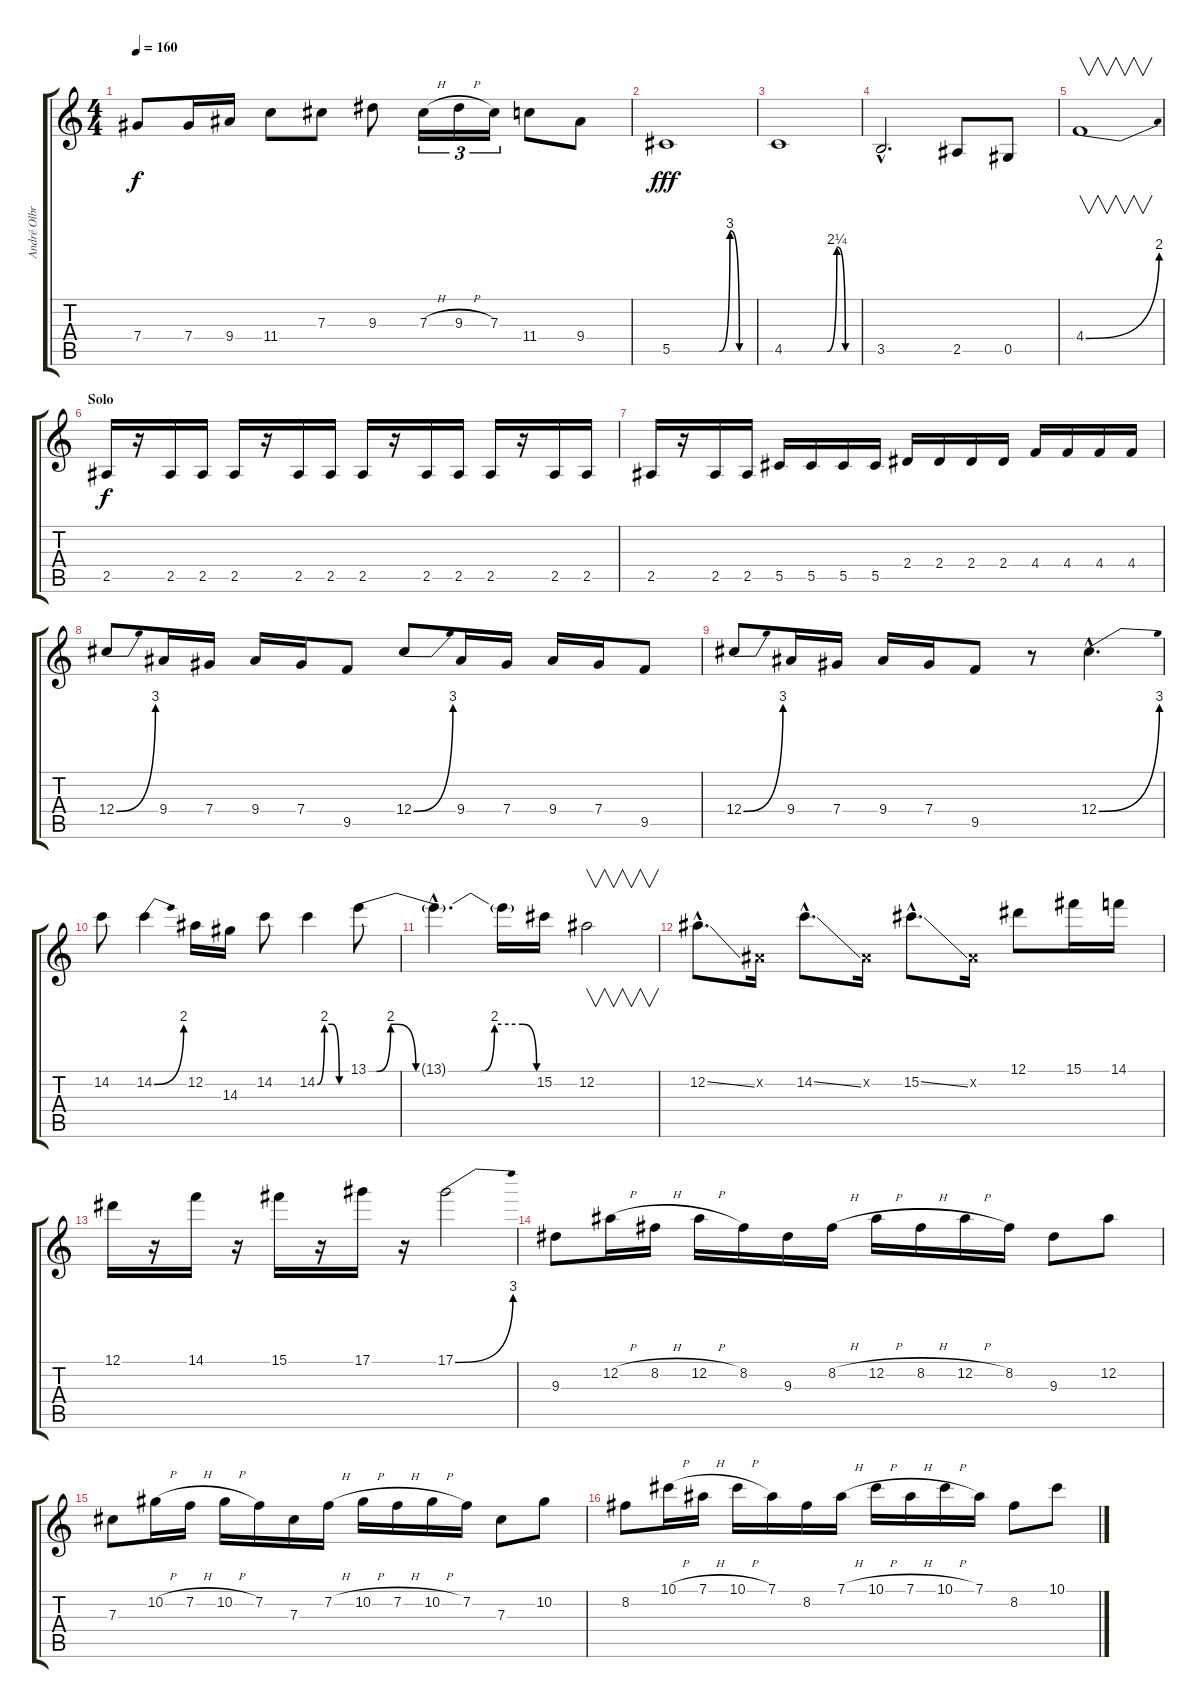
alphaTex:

\track ("André Olbrich" "André Olbr") {instrument distortionguitar}
\staff {score tabs}
\tuning (Eb4 Bb3 Gb3 Db3 Ab2 Eb2) {hide}
\ts (4 4)
\tempo 160
\clef g2
\ks c
7.4.8{dy f} 7.4.16 9.4.16 11.4.8 7.3.8 9.3.8 7.3{h}.16{tu (3 2)} 9.3{h}.16{tu (3 2)} 7.3.16{tu (3 2)} 11.4.8 9.4.8 |
5.5{be (custom 0 0 35 0 43 12 50 0 60 0)}.1{dy fff} |
4.5{be (custom 0 0 35 0 43 9 50 0 60 0)}.1 |
3.5{hac}.2{d} 2.5.8 0.5.8 |
4.4{be (bend 0 0 60 8)}.1{v} |
\section ("" "Solo")
2.5.16{dy f volume 14} r.16 2.5.16 2.5.16 2.5.16 r.16 2.5.16 2.5.16 2.5.16 r.16 2.5.16 2.5.16 2.5.16 r.16 2.5.16 2.5.16 |
2.5.16 r.16 2.5.16 2.5.16 5.5.16 5.5.16 5.5.16 5.5.16 2.4.16 2.4.16 2.4.16 2.4.16 4.4.16 4.4.16 4.4.16 4.4.16 |
12.4{be (bend 0 0 60 12)}.8 9.4.16 7.4.16 9.4.16 7.4.16 9.5.8 12.4{be (bend 0 0 60 12)}.8 9.4.16 7.4.16 9.4.16 7.4.16 9.5.8 |
12.4{be (bend 0 0 60 12)}.8 9.4.16 7.4.16 9.4.16 7.4.16 9.5.8 r.8 12.4{be (bend 0 0 60 12) hac}.4{d} |
14.2.8 14.2{be (bend 0 0 60 8)}.4 12.2.16 14.3.16 14.2.8 14.2{be (custom 0 0 15 8 30 8 45 0 60 0)}.4 13.1{be (custom 0 0 3 0 8 8 10 8 17 0 35 0 40 0 45 8 50 8 55 8 60 0)}.8 |
13.1{hac t}.4{d} 13.1{t}.16 15.2.16 12.2.2{v} |
12.2{ss hac}.8{d} 0.2{x}.16 14.2{ss hac}.8{d} 0.2{x}.16 15.2{ss hac}.8{d} 0.2{x}.16 12.1.8 15.1.16 14.1.16 |
12.1.16 r.16 14.1.16 r.16 15.1.16 r.16 17.1.16 r.16 17.1{be (bend 0 0 60 12)}.2 |
9.3.8 12.2{h}.16 8.2{h}.16 12.2{h}.16 8.2.16 9.3.16 8.2{h}.16 12.2{h}.16 8.2{h}.16 12.2{h}.16 8.2.16 9.3.8 12.2.8 |
7.3.8 10.2{h}.16 7.2{h}.16 10.2{h}.16 7.2.16 7.3.16 7.2{h}.16 10.2{h}.16 7.2{h}.16 10.2{h}.16 7.2.16 7.3.8 10.2.8 |
8.2.8 10.1{h}.16 7.1{h}.16 10.1{h}.16 7.1.16 8.2.16 7.1{h}.16 10.1{h}.16 7.1{h}.16 10.1{h}.16 7.1.16 8.2.8 10.1.8
